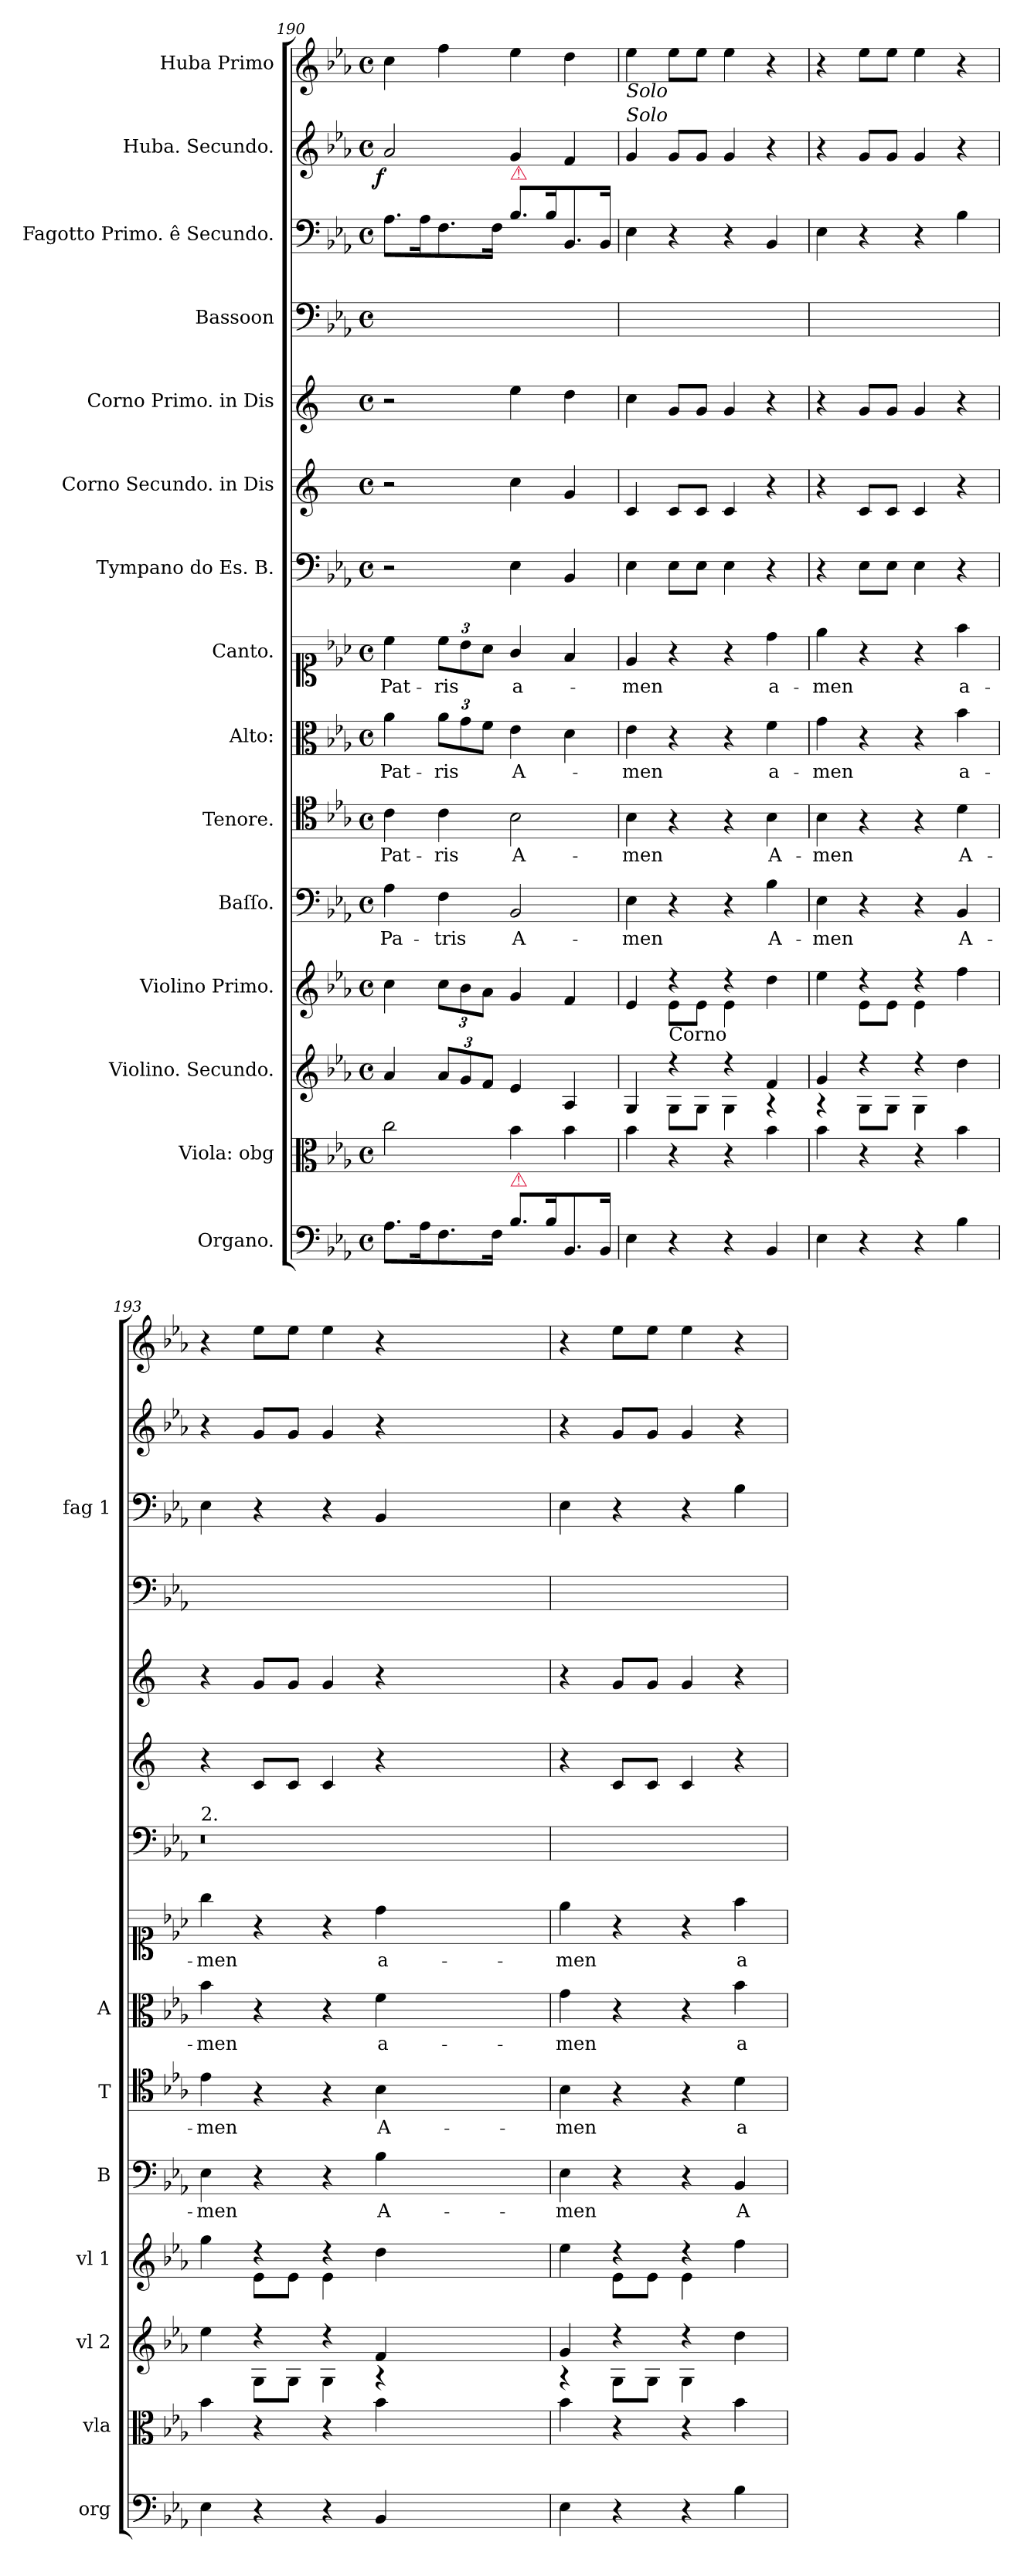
**kern	**dynam	**kern	**dynam	**kern	**dynam	**kern	**dynam	**kern	**text	**dynam	**kern	**text	**dynam	**kern	**text	**dynam	**kern	**text	**dynam	**kern	**kern	**dynam	**kern	**dynam	**kern	**kern	**dynam	**kern	**dynam	**kern	**dynam
*part15	*part15	*part14	*part14	*part13	*part13	*part12	*part12	*part11	*part11	*part11	*part10	*part10	*part10	*part9	*part9	*part9	*part8	*part8	*part8	*part7	*part6	*part6	*part5	*part5	*part4	*part3	*part3	*part2	*part2	*part1	*part1
*staff15	*staff15	*staff14	*staff14	*staff13	*staff13	*staff12	*staff12	*staff11	*staff11	*staff11	*staff10	*staff10	*staff10	*staff9	*staff9	*staff9	*staff8	*staff8	*staff8	*staff7	*staff6	*staff6	*staff5	*staff5	*staff4	*staff3	*staff3	*staff2	*staff2	*staff1	*staff1
*I"Organo.	*	*I"Viola: obg	*	*I"Violino. Secundo.	*	*I"Violino Primo.	*	*I"Baſſo.	*	*	*I"Tenore.	*	*	*I"Alto:	*	*	*I"Canto.	*	*	*I"Tympano do Es. B.	*I"Corno Secundo. in Dis	*	*I"Corno Primo. in Dis	*	*I"Bassoon	*I"Fagotto Primo. ê Secundo.	*	*I"Huba. Secundo.	*	*I"Huba Primo	*
*I'org	*	*I'vla	*	*I'vl 2	*	*I'vl 1	*	*I'B	*	*	*I'T	*	*	*I'A	*	*	*	*	*	*	*	*	*	*	*	*I'fag 1	*	*	*	*	*
*clefF4	*	*clefC3	*	*clefG2	*	*clefG2	*	*clefF4	*	*	*clefC4	*	*	*clefC3	*	*	*clefC1	*	*	*clefF4	*clefG2	*	*clefG2	*	*clefF4	*clefF4	*	*clefG2	*	*clefG2	*
*	*	*	*	*	*	*	*	*	*	*	*	*	*	*	*	*	*	*	*	*	*ITrd5c9	*	*ITrd5c9	*	*	*	*	*	*	*	*
*k[b-e-a-]	*	*k[b-e-a-]	*	*k[b-e-a-]	*	*k[b-e-a-]	*	*k[b-e-a-]	*	*	*k[b-e-a-]	*	*	*k[b-e-a-]	*	*	*k[b-e-a-]	*	*	*k[b-e-a-]	*k[b-e-a-]	*	*k[b-e-a-]	*	*k[b-e-a-]	*k[b-e-a-]	*	*k[b-e-a-]	*	*k[b-e-a-]	*
*E-:	*	*E-:	*	*E-:	*	*E-:	*	*E-:	*	*	*	*	*	*E-:	*	*	*E-:	*	*	*	*E-:	*	*E-:	*	*	*	*	*E-:	*	*E-:	*
*M4/4	*	*M4/4	*	*M4/4	*	*M4/4	*	*M4/4	*	*	*M4/4	*	*	*M4/4	*	*	*M4/4	*	*	*M4/4	*M4/4	*	*M4/4	*	*M4/4	*M4/4	*	*M4/4	*	*M4/4	*
*met(c)	*	*met(c)	*	*met(c)	*	*met(c)	*	*met(c)	*	*	*met(c)	*	*	*met(c)	*	*	*met(c)	*	*	*met(c)	*met(c)	*	*met(c)	*	*met(c)	*met(c)	*	*met(c)	*	*met(c)	*
=190	=190	=190	=190	=190	=190	=190	=190	=190	=190	=190	=190	=190	=190	=190	=190	=190	=190	=190	=190	=190	=190	=190	=190	=190	=190	=190	=190	=190	=190	=190	=190
!	!LO:DY:b	!	!LO:DY:b	!	!LO:DY:b	!	!LO:DY:b	!	!	!LO:DY:b	!	!	!LO:DY:a	!	!	!LO:DY:b	!	!	!LO:DY:b	!	!	!	!	!	!	!	!LO:DY:b	!	!LO:DY:b:rj	!	!LO:DY:b:rj
8.A-\L	fort	2cc\	fort	4a-/	forto	4cc\	forto	4A-\	Pa-	fort	4c\	Pat-	fort	4a-\	Pat-	fort	4cc\	Pat-	fort	2r	2r	.	2r	.	8.A-\Lyy	8.A-\L	fort	2a-/	f	4cc\	for
16A-\K	.	.	.	.	.	.	.	.	.	.	.	.	.	.	.	.	.	.	.	.	.	.	.	.	16A-\Kyy	16A-\K	.	.	.	.	.
8.F\	.	.	.	12a-/L	.	12cc\L	.	4F\	-tris	.	4c\	-ris	.	12a-\L	-ris	.	12cc\L	-ris	.	.	.	.	.	.	8.F\yy	8.F\	.	.	.	4ff\	.
.	.	.	.	12g/	.	12b-\	.	.	.	.	.	.	.	12g\	.	.	12b-\	.	.	.	.	.	.	.	.	.	.	.	.	.	.
.	.	.	.	12f/J	.	12a-\J	.	.	.	.	.	.	.	12f\J	.	.	12a-\J	.	.	.	.	.	.	.	.	.	.	.	.	.	.
16F\Jk	.	.	.	.	.	.	.	.	.	.	.	.	.	.	.	.	.	.	.	.	.	.	.	.	16F\Jkyy	16F\Jk	.	.	.	.	.
!	!	!	!	!	!	!	!	!	!	!	!	!	!	!	!	!	!	!	!	!	!	!	!	!	!	!LO:TX:a:color=crimson:t=⚠	!	!	!	!	!
!LO:TX:a:color=crimson:t=⚠	!	!	!	!	!	!	!	!	!	!	!	!	!	!	!	!	!	!	!	!	!	!	!	!	!	!	!	!	!	!	!
!	!	!	!	!	!	!	!	!	!	!	!	!	!	!	!	!	!	!	!	!	!	!LO:DY:b:rj	!	!LO:DY:b:rj	!	!	!	!	!	!	!
8.B-\L	.	4b-\	.	4e-/	.	4g/	.	2BB-/	A-	.	2B-\	A-	.	4e-\	A-	.	4g/	a-	.	4E-\	4e-\	fort	4g\	pia	8.B-\Lyy	8.B-\L	.	4g/	.	4ee-\	.
16B-\K	.	.	.	.	.	.	.	.	.	.	.	.	.	.	.	.	.	.	.	.	.	.	.	.	16B-\Kyy	16B-\K	.	.	.	.	.
8.BB-/	.	4b-\	.	4A-/	.	4f/	.	.	.	.	.	.	.	4d\	.	.	4f/	.	.	4BB-/	4B-/	.	4f\	.	8.BB-/yy	8.BB-/	.	4f/	.	4dd\	.
16BB-/Jk	.	.	.	.	.	.	.	.	.	.	.	.	.	.	.	.	.	.	.	.	.	.	.	.	16BB-/Jkyy	16BB-/Jk	.	.	.	.	.
=191	=191	=191	=191	=191	=191	=191	=191	=191	=191	=191	=191	=191	=191	=191	=191	=191	=191	=191	=191	=191	=191	=191	=191	=191	=191	=191	=191	=191	=191	=191	=191
*	*	*	*	*^	*	*^	*	*	*	*	*	*	*	*	*	*	*	*	*	*	*	*	*	*	*	*	*	*	*	*	*
!	!	!	!	!	!	!	!	!	!	!	!	!	!	!	!	!	!	!	!	!	!	!	!	!	!	!	!	!	!	!	!	!LO:TX:b:i:t=Solo	!
!	!	!	!	!	!	!	!	!	!	!	!	!	!	!	!	!	!	!	!	!	!	!	!	!	!	!	!	!	!	!LO:TX:a:i:t=Solo	!	!	!
4E-\	.	4b-\	.	4G/	4ryy	.	4e-/	4ryy	.	4E-\	-men	.	4B-\	-men	.	4e-\	-men	.	4e-/	-men	.	4E-\	4E-/	.	4e-\	.	4E-\yy	4E-\	.	4g/	.	4ee-\	.
!	!	!	!	!	!	!	!LO:TX:b:t=Corno	!	!	!	!	!	!	!	!	!	!	!	!	!	!	!	!	!	!	!	!	!	!	!	!	!	!
4r	.	4r	.	4r	8G!\L	.	4r	8e-!\L	.	4r	.	.	4r	.	.	4r	.	.	4r	.	.	8E-\L	8E-/L	.	8B-/L	.	4ryy	4r	.	8g/L	.	8ee-\L	.
.	.	.	.	.	8G!\J	.	.	8e-!\J	.	.	.	.	.	.	.	.	.	.	.	.	.	8E-\J	8E-/J	.	8B-/J	.	.	.	.	8g/J	.	8ee-\J	.
4r	.	4r	.	4r	4G!\	.	4r	4e-!\	.	4r	.	.	4r	.	.	4r	.	.	4r	.	.	4E-\	4E-/	.	4B-/	.	4ryy	4r	.	4g/	.	4ee-\	.
!	!	!	!	!	!	!	!	!	!	!	!LO:LY:i	!	!	!LO:LY:i	!	!	!LO:LY:i	!	!	!	!	!	!	!	!	!	!	!	!	!	!	!	!
4BB-/	.	4b-\	.	4f/	4r	.	4dd\	4ryy	.	4B-\	A-	.	4B-\	A-	.	4f\	a-	.	4dd\	a-	.	4r	4r	.	4r	.	4BB-/yy	4BB-/	.	4r	.	4r	.
=192	=192	=192	=192	=192	=192	=192	=192	=192	=192	=192	=192	=192	=192	=192	=192	=192	=192	=192	=192	=192	=192	=192	=192	=192	=192	=192	=192	=192	=192	=192	=192	=192	=192
!	!	!	!	!	!	!	!	!	!	!	!LO:LY:i	!	!	!LO:LY:i	!	!	!LO:LY:i	!	!	!	!	!	!	!	!	!	!	!	!	!	!	!	!
4E-\	.	4b-\	.	4g/	4r	.	4ee-\	4ryy	.	4E-\	-men	.	4B-\	-men	.	4g\	-men	.	4ee-\	-men	.	4r	4r	.	4r	.	4E-\yy	4E-\	.	4r	.	4r	.
4r	.	4r	.	4r	8G!\L	.	4rdd	8e-!\L	.	4r	.	.	4r	.	.	4r	.	.	4r	.	.	8E-\L	8E-/L	.	8B-/L	.	4ryy	4r	.	8g/L	.	8ee-\L	.
.	.	.	.	.	8G!\J	.	.	8e-!\J	.	.	.	.	.	.	.	.	.	.	.	.	.	8E-\J	8E-/J	.	8B-/J	.	.	.	.	8g/J	.	8ee-\J	.
4r	.	4r	.	4r	4G!\	.	4rdd	4e-!\	.	4r	.	.	4r	.	.	4r	.	.	4r	.	.	4E-\	4E-/	.	4B-/	.	4ryy	4r	.	4g/	.	4ee-\	.
!	!	!	!	!	!	!	!	!	!	!	!LO:LY:i	!	!	!LO:LY:i	!	!	!LO:LY:i	!	!	!LO:LY:i	!	!	!	!	!	!	!	!	!	!	!	!	!
4B-\	.	4b-\	.	4dd\	4ryy	.	4ff\	4ryy	.	4BB-/	A-	.	4d\	A-	.	4b-\	a-	.	4ff\	a-	.	4r	4r	.	4r	.	4B-\yy	4B-\	.	4r	.	4r	.
=193	=193	=193	=193	=193	=193	=193	=193	=193	=193	=193	=193	=193	=193	=193	=193	=193	=193	=193	=193	=193	=193	=193	=193	=193	=193	=193	=193	=193	=193	=193	=193	=193	=193
!	!	!	!	!	!	!	!	!	!	!	!	!	!	!	!	!	!	!	!	!	!	!LO:TX:a:t=2.	!	!	!	!	!	!	!	!	!	!	!
!	!	!	!	!	!	!	!	!	!	!	!LO:LY:i	!	!	!LO:LY:i	!	!	!LO:LY:i	!	!	!LO:LY:i	!	!	!	!	!	!	!	!	!	!	!	!	!
4E-\	.	4b-\	.	4ee-\	4ryy	.	4gg\	4ryy	.	4E-\	-men	.	4e-\	-men	.	4b-\	-men	.	4gg\	-men	.	0r	4r	.	4r	.	4E-\yy	4E-\	.	4r	.	4r	.
!	!	!	!	!	!	!	!	!	!	!	!	!	!	!	!	!	!	!	!	!	!	!	!	!LO:DY:b:rj	!	!LO:DY:a	!	!	!	!	!LO:DY:b:rj	!	!LO:DY:b
4r	.	4r	.	4r	8G!\L	.	4rdd	8e-!\L	.	4r	.	.	4r	.	.	4r	.	.	4r	.	.	.	8E-/L	pia	8B-/L	pia	4ryy	4r	.	8g/L	pia	8ee-\L	pia
.	.	.	.	.	8G!\J	.	.	8e-!\J	.	.	.	.	.	.	.	.	.	.	.	.	.	.	8E-/J	.	8B-/J	.	.	.	.	8g/J	.	8ee-\J	.
4r	.	4r	.	4r	4G!\	.	4rdd	4e-!\	.	4r	.	.	4r	.	.	4r	.	.	4r	.	.	.	4E-/	.	4B-/	.	4ryy	4r	.	4g/	.	4ee-\	.
!	!LO:DY:b:rj	!	!LO:DY:b	!	!	!LO:DY:a	!	!	!LO:DY:b	!	!LO:LY:i	!LO:DY:b	!	!LO:LY:i	!LO:DY:a	!	!LO:LY:i	!LO:DY:b	!	!LO:LY:i	!LO:DY:b:rj	!	!	!	!	!	!	!	!LO:DY:b	!	!	!	!
4BB-/	pia	4b-\	pia	4f/	4r	pia	4dd\	4ryy	pia	4B-\	A-	pia	4B-\	A-	pia	4f\	a-	pia	4dd\	a-	pia	.	4r	.	4r	.	4BB-/yy	4BB-/	pia	4r	.	4r	.
1ryy	.	1ryy	.	1ryy	1ryy	.	1ryy	1ryy	.	1ryy	.	.	1ryy	.	.	1ryy	.	.	1ryy	.	.	.	1ryy	.	1ryy	.	1ryy	1ryy	.	1ryy	.	1ryy	.
=194	=194	=194	=194	=194	=194	=194	=194	=194	=194	=194	=194	=194	=194	=194	=194	=194	=194	=194	=194	=194	=194	=194	=194	=194	=194	=194	=194	=194	=194	=194	=194	=194	=194
!	!	!	!	!	!	!	!	!	!	!	!LO:LY:i	!	!	!LO:LY:i	!	!	!LO:LY:i	!	!	!LO:LY:i	!	!	!	!	!	!	!	!	!	!	!	!	!
4E-\	.	4b-\	.	4g/	4r	.	4ee-\	4ryy	.	4E-\	-men	.	4B-\	-men	.	4g\	-men	.	4ee-\	-men	.	1ryy	4r	.	4r	.	4E-\yy	4E-\	.	4r	.	4r	.
4r	.	4r	.	4r	8G!\L	.	4rdd	8e-!\L	.	4r	.	.	4r	.	.	4r	.	.	4r	.	.	.	8E-/L	.	8B-/L	.	4ryy	4r	.	8g/L	.	8ee-\L	.
.	.	.	.	.	8G!\J	.	.	8e-!\J	.	.	.	.	.	.	.	.	.	.	.	.	.	.	8E-/J	.	8B-/J	.	.	.	.	8g/J	.	8ee-\J	.
4r	.	4r	.	4r	4G!\	.	4rdd	4e-!\	.	4r	.	.	4r	.	.	4r	.	.	4r	.	.	.	4E-/	.	4B-/	.	4ryy	4r	.	4g/	.	4ee-\	.
!	!	!	!	!	!	!	!	!	!	!	!LO:LY:i	!	!	!	!	!	!	!	!	!LO:LY:i	!	!	!	!	!	!	!	!	!	!	!	!	!
4B-\	.	4b-\	.	4dd\	4ryy	.	4ff\	4ryy	.	4BB-/	A-	.	4d\	a-	.	4b-\	a-	.	4ff\	a-	.	.	4r	.	4r	.	4B-\yy	4B-\	.	4r	.	4r	.
*	*	*	*	*v	*v	*	*	*	*	*	*	*	*	*	*	*	*	*	*	*	*	*	*	*	*	*	*	*	*	*	*	*	*
*	*	*	*	*	*	*v	*v	*	*	*	*	*	*	*	*	*	*	*	*	*	*	*	*	*	*	*	*	*	*	*	*	*
=	=	=	=	=	=	=	=	=	=	=	=	=	=	=	=	=	=	=	=	=	=	=	=	=	=	=	=	=	=	=	=
*-	*-	*-	*-	*-	*-	*-	*-	*-	*-	*-	*-	*-	*-	*-	*-	*-	*-	*-	*-	*-	*-	*-	*-	*-	*-	*-	*-	*-	*-	*-	*-
